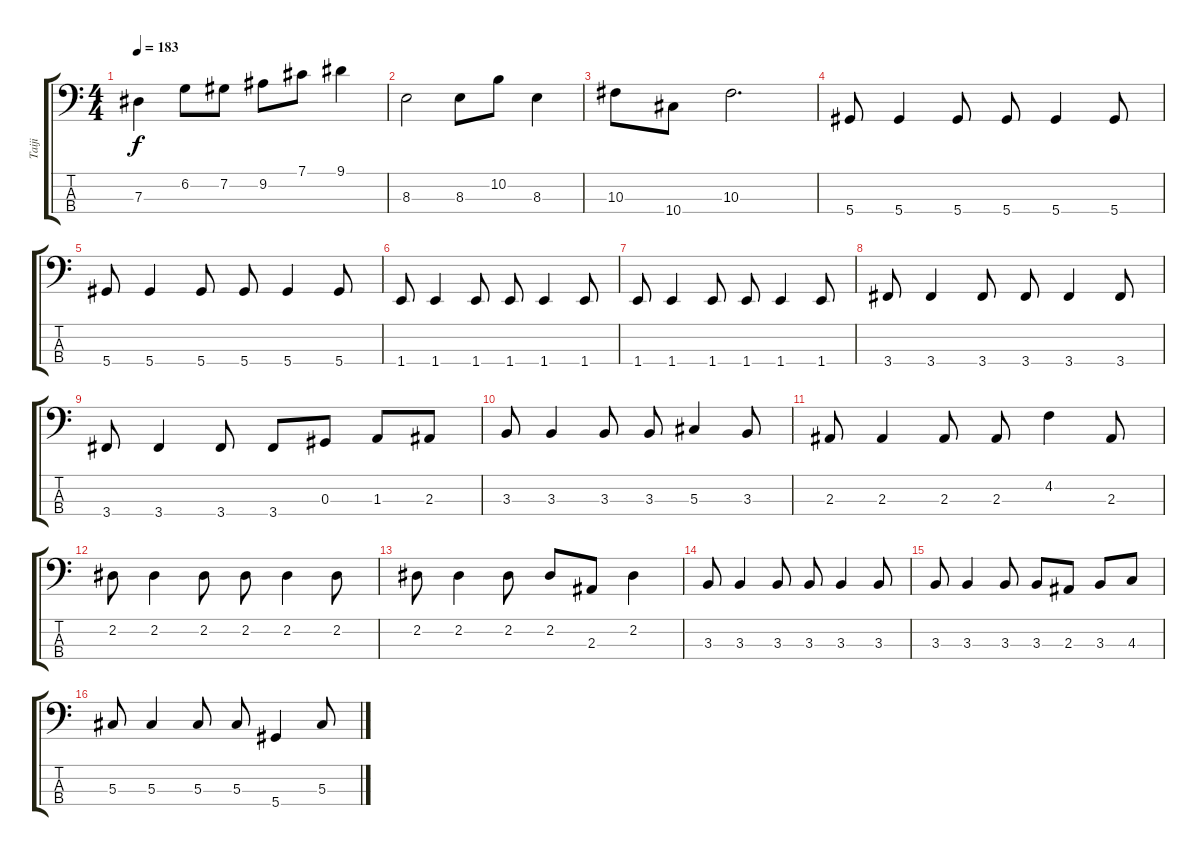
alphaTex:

\track ("Taiji" "Taiji") {instrument electricbasspick}
\staff {score tabs}
\tuning (Gb2 Db2 Ab1 Eb1) {hide}
\ts (4 4)
\tempo 183
\clef f4
\ks c
7.3.4{dy f} 6.2.8 7.2.8 9.2.8 7.1.8 9.1.4 |
8.3.2 8.3.8 10.2.8 8.3.4 |
10.3.8 10.4.8 10.3.2{d} |
5.4.8 5.4.4 5.4.8 5.4.8 5.4.4 5.4.8 |
5.4.8 5.4.4 5.4.8 5.4.8 5.4.4 5.4.8 |
1.4.8 1.4.4 1.4.8 1.4.8 1.4.4 1.4.8 |
1.4.8 1.4.4 1.4.8 1.4.8 1.4.4 1.4.8 |
3.4.8 3.4.4 3.4.8 3.4.8 3.4.4 3.4.8 |
3.4.8 3.4.4 3.4.8 3.4.8 0.3.8 1.3.8 2.3.8 |
3.3.8 3.3.4 3.3.8 3.3.8 5.3.4 3.3.8 |
2.3.8 2.3.4 2.3.8 2.3.8 4.2.4 2.3.8 |
2.2.8 2.2.4 2.2.8 2.2.8 2.2.4 2.2.8 |
2.2.8 2.2.4 2.2.8 2.2.8 2.3.8 2.2.4 |
3.3.8 3.3.4 3.3.8 3.3.8 3.3.4 3.3.8 |
3.3.8 3.3.4 3.3.8 3.3.8 2.3.8 3.3.8 4.3.8 |
5.3.8 5.3.4 5.3.8 5.3.8 5.4.4 5.3.8
